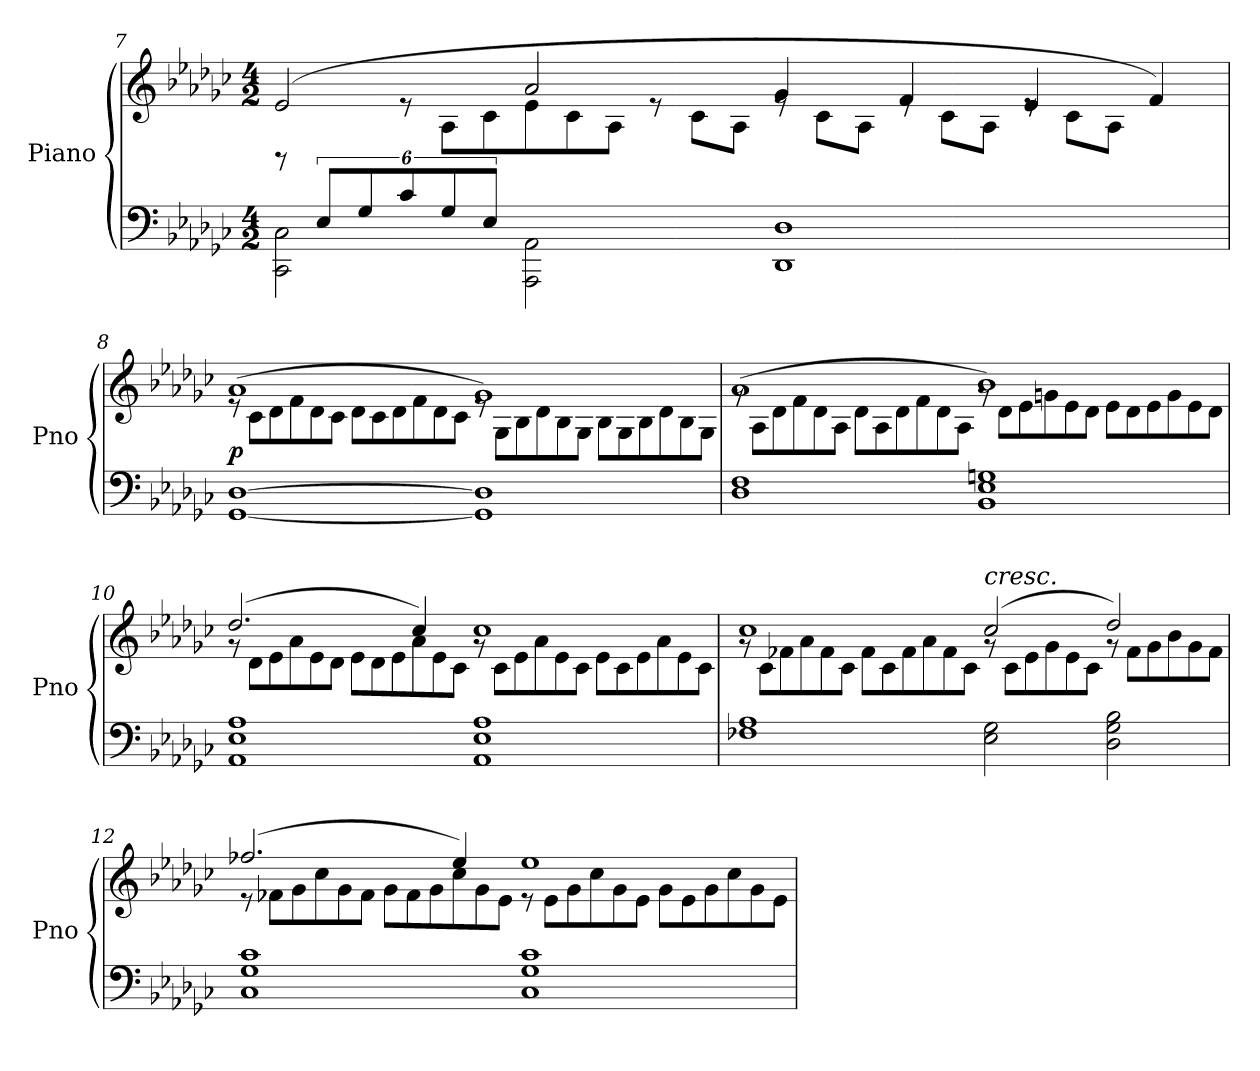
**kern	**kern	**dynam
*part1	*part1	*part1
*staff2	*staff1	*staff1/2
*I"Piano	*	*
*I'Pno	*	*
!!LO:LB:g=z
*clefF4	*clefG2	*
*k[b-e-a-d-g-c-]	*k[b-e-a-d-g-c-]	*
*M4/2	*M4/2	*
=7	=7	=7
*^	*^	*
*	*	*	*Xtuplet	*
12ryy	2CC-\ 2C-\	(>2e-/	12rBB	.
12E-/L	.	.	12%5ryy	.
12G-/	.	.	.	.
12c-/	.	.	.	.
12G-/	.	.	.	.
12E-/J	.	.	.	.
1.ryy	2AAA-\ 2AA-\	2a-/	12re	.
.	.	.	12A-\L	.
.	.	.	12c-\	.
.	.	.	12e-\	.
.	.	.	12c-\	.
.	.	.	12A-\J	.
.	1DD- 1D-	4g-/	12re	.
.	.	.	12c-\L	.
.	.	.	12A-\J	.
.	.	4f/	12re	.
.	.	.	12c-\L	.
.	.	.	12A-\J	.
.	.	4e-/	12re	.
.	.	.	12c-\L	.
.	.	.	12A-\J	.
.	.	4f/)	12re	.
.	.	.	12c-\L	.
.	.	.	12A-\J	.
*v	*v	*	*	*
=8	=8	=8	=8
!	!	!	!LO:DY:b
[1GG- [1D-	(1a-	12re	p
.	.	12c-\L	.
.	.	12d-\	.
.	.	12f\	.
.	.	12d-\	.
.	.	12c-\J	.
.	.	12d-\L	.
.	.	12c-\	.
.	.	12d-\	.
.	.	12f\	.
.	.	12d-\	.
.	.	12c-\J	.
1GG-] 1D-]	1g-)	12re	.
.	.	12G-\L	.
.	.	12B-\	.
.	.	12d-\	.
.	.	12B-\	.
.	.	12G-\J	.
.	.	12B-\L	.
.	.	12G-\	.
.	.	12B-\	.
.	.	12d-\	.
.	.	12B-\	.
.	.	12G-\J	.
!!LO:LB:g=z	!!
=9	=9	=9	=9
1D- 1F	(1a-	12rg	.
.	.	12A-\L	.
.	.	12d-\	.
.	.	12f\	.
.	.	12d-\	.
.	.	12A-\J	.
.	.	12d-\L	.
.	.	12A-\	.
.	.	12d-\	.
.	.	12f\	.
.	.	12d-\	.
.	.	12A-\J	.
1BB- 1E- 1Gn	1b-)	12rg	.
.	.	12d-\L	.
.	.	12e-\	.
.	.	12gn\	.
.	.	12e-\	.
.	.	12d-\J	.
.	.	12e-\L	.
.	.	12d-\	.
.	.	12e-\	.
.	.	12g\	.
.	.	12e-\	.
.	.	12d-\J	.
=10	=10	=10	=10
1AA- 1E- 1A-	(2.dd-/	12rg	.
.	.	12d-\L	.
.	.	12e-\	.
.	.	12a-\	.
.	.	12e-\	.
.	.	12d-\J	.
.	.	12e-\L	.
.	.	12d-\	.
.	.	12e-\	.
.	4cc-/)	12a-\	.
.	.	12e-\	.
.	.	12c-\J	.
1AA- 1E- 1A-	1cc-	12rg	.
.	.	12c-\L	.
.	.	12e-\	.
.	.	12a-\	.
.	.	12e-\	.
.	.	12c-\J	.
.	.	12e-\L	.
.	.	12c-\	.
.	.	12e-\	.
.	.	12a-\	.
.	.	12e-\	.
.	.	12c-\J	.
!!LO:PB:g=z	!!
=11	=11	=11	=11
1F-X 1A-	1cc-	12rg	.
.	.	12c-\L	.
.	.	12f-X\	.
.	.	12a-\	.
.	.	12f-\	.
.	.	12c-\J	.
.	.	12f-\L	.
.	.	12c-\	.
.	.	12f-\	.
.	.	12a-\	.
.	.	12f-\	.
.	.	12c-\J	.
!	!LO:TX:a:i:t=cresc.	!	!
2E-\ 2G-\	(2cc-/	12rg	.
.	.	12c-\L	.
.	.	12e-\	.
.	.	12g-\	.
.	.	12e-\	.
.	.	12c-\J	.
2D-\ 2G-\ 2B-\	2dd-/)	12rg	.
.	.	12f-\L	.
.	.	12g-\	.
.	.	12b-\	.
.	.	12g-\	.
.	.	12f-\J	.
=12	=12	=12	=12
1C- 1G- 1c-	(2.ff-X/	12r	.
.	.	12f-X\L	.
.	.	12g-\	.
.	.	12cc-\	.
.	.	12g-\	.
.	.	12f-\J	.
.	.	12g-\L	.
.	.	12f-\	.
.	.	12g-\	.
.	4ee-/)	12cc-\	.
.	.	12g-\	.
.	.	12e-\J	.
1C- 1G- 1c-	1ee-	12r	.
.	.	12e-\L	.
.	.	12g-\	.
.	.	12cc-\	.
.	.	12g-\	.
.	.	12e-\J	.
.	.	12g-\L	.
.	.	12e-\	.
.	.	12g-\	.
.	.	12cc-\	.
.	.	12g-\	.
.	.	12e-\J	.
*	*v	*v	*
=	=	=
*-	*-	*-
